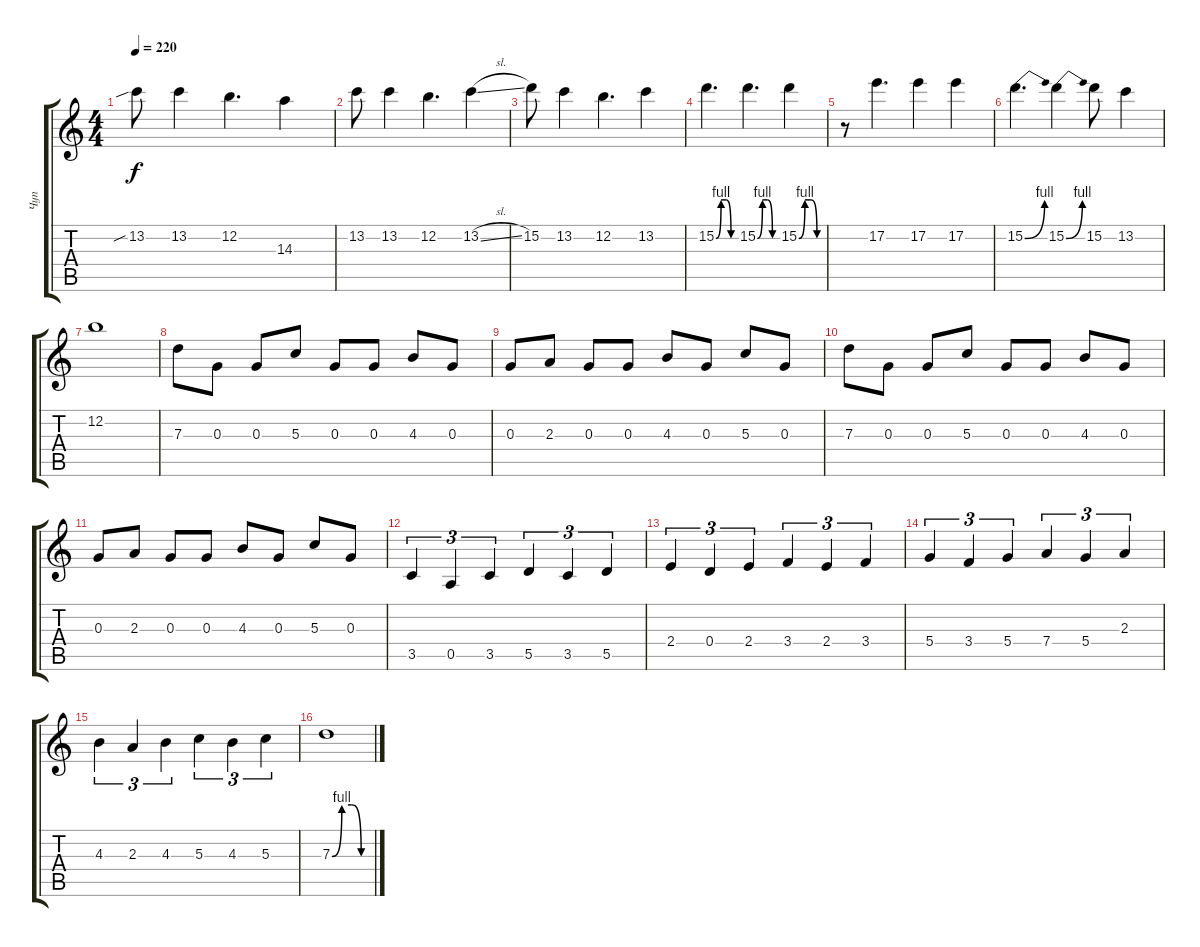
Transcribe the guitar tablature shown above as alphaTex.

\track ("Чуп" "Чуп") {instrument distortionguitar}
\staff {score tabs}
\tuning (E4 B3 G3 D3 A2 E2) {hide}
\ts (4 4)
\tempo 220
\clef g2
\ks c
13.2{sib}.8{dy f} 13.2.4 12.2.4{d} 14.3.4 |
13.2.8 13.2.4 12.2.4{d} 13.2{sl}.4 |
15.2.8 13.2.4 12.2.4{d} 13.2.4 |
15.2{be (custom 0 0 15 4 30 4 45 0 60 0)}.4{d} 15.2{be (custom 0 0 15 4 30 4 45 0 60 0)}.4{d} 15.2{be (custom 0 0 15 4 30 4 45 0 60 0)}.4 |
r.8 17.2.4{d} 17.2.4 17.2.4 |
15.2{be (bend 0 0 60 4)}.4{d} 15.2{be (bend 0 0 60 4)}.4 15.2.8 13.2.4 |
12.2.1 |
7.3.8 0.3.8 0.3.8 5.3.8 0.3.8 0.3.8 4.3.8 0.3.8 |
0.3.8 2.3.8 0.3.8 0.3.8 4.3.8 0.3.8 5.3.8 0.3.8 |
7.3.8 0.3.8 0.3.8 5.3.8 0.3.8 0.3.8 4.3.8 0.3.8 |
0.3.8 2.3.8 0.3.8 0.3.8 4.3.8 0.3.8 5.3.8 0.3.8 |
3.5.4{tu (3 2)} 0.5.4{tu (3 2)} 3.5.4{tu (3 2)} 5.5.4{tu (3 2)} 3.5.4{tu (3 2)} 5.5.4{tu (3 2)} |
2.4.4{tu (3 2)} 0.4.4{tu (3 2)} 2.4.4{tu (3 2)} 3.4.4{tu (3 2)} 2.4.4{tu (3 2)} 3.4.4{tu (3 2)} |
5.4.4{tu (3 2)} 3.4.4{tu (3 2)} 5.4.4{tu (3 2)} 7.4.4{tu (3 2)} 5.4.4{tu (3 2)} 2.3.4{tu (3 2)} |
4.3.4{tu (3 2)} 2.3.4{tu (3 2)} 4.3.4{tu (3 2)} 5.3.4{tu (3 2)} 4.3.4{tu (3 2)} 5.3.4{tu (3 2)} |
7.3{be (custom 0 0 15 4 30 4 45 0 60 0)}.1
